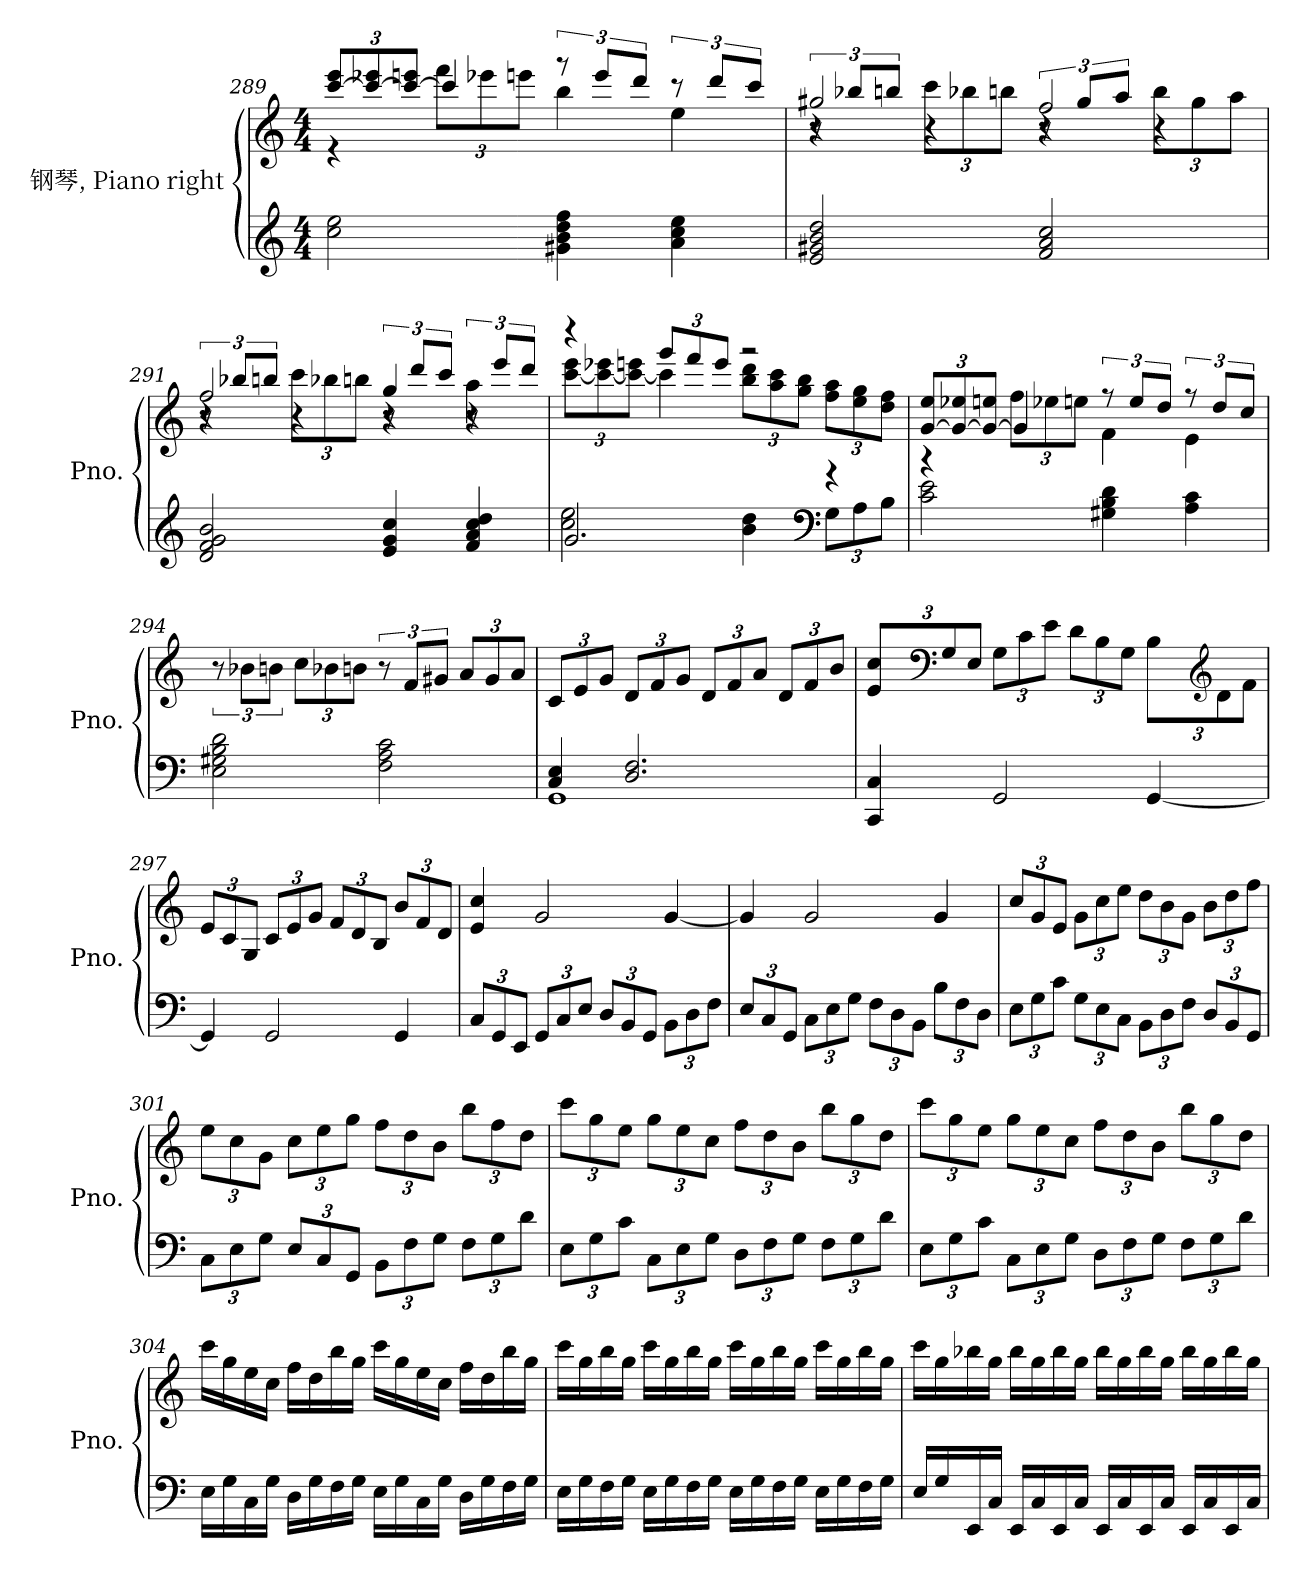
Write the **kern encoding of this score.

**kern	**kern
*part1	*part1
*staff2	*staff1
*I"钢琴, Piano right	*
*I'Pno.	*
*clefG2	*clefG2
*k[]	*k[]
*M4/4	*M4/4
*MM138	*MM138
*	*Xbrackettup
=289	=289
*	*^
2cc\ 2ee\	[12ccc/ 12eee/L	4r
.	12ccc/_ 12eee-X/	.
.	12ccc/_ 12eeen/J	.
.	4ccc/]	12fff\L
.	.	12eee-X\
.	.	12eeen\J
*	*brackettup	*
*	*MM141	*
4g#X\ 4b\ 4dd\ 4ff\	12r	4bb\
.	12eee/L	.
.	12ddd/J	.
*	*MM134	*
4a\ 4cc\ 4ee\	12r	4ee\
.	12ddd/L	.
.	12ccc/J	.
*	*v	*v
!!LO:PB:g=z
=290	=290
*	*MM138
*	*^
*	*	*^
2e/ 2g#X/ 2b/ 2dd/	12r	4r	2gg#X/
.	12bb-X/L	.	.
.	12bbn/J	.	.
*	*	*Xbrackettup	*
.	4r	12ccc\L	.
.	.	12bb-X\	.
.	.	12bbn\J	.
*	*brackettup	*	*
2f/ 2a/ 2cc/	12r	4r	2ff/
.	12gg#/L	.	.
.	12aa/J	.	.
*	*	*Xbrackettup	*
*	*MM131	*	*
.	4r	12bb\L	.
.	.	12gg#\	.
.	.	12aa\J	.
=291	=291	=291	=291
*	*brackettup	*	*
*	*MM137	*	*
2d/ 2f/ 2g/ 2b/	12r	4r	2ff/
.	12bb-X/L	.	.
.	12bbn/J	.	.
*	*	*Xbrackettup	*
.	4r	12ccc\L	.
.	.	12bb-X\	.
.	.	12bbn\J	.
*	*brackettup	*	*
*	*MM140	*	*
4e/ 4g/ 4cc/	12r	4r	4gg/
.	12ddd/L	.	.
.	12ccc/J	.	.
*	*MM132	*	*
4f/ 4a/ 4cc/ 4dd/	12r	4aa\	4r
.	12eee/L	.	.
.	12ddd/J	.	.
*	*	*v	*v
!!LO:LB:g=z
=292	=292	=292
*^	*	*
*	*	*	*Xbrackettup
*v	*v	*	*
*	*v	*v
*	*MM138
*^	*^
2.g/	2cc\ 2ee\	4r	[12ccc\ 12eee\L
.	.	.	12ccc\_ 12eee-X\
.	.	.	12ccc\_ 12eeen\J
.	.	12ggg/L	4ccc\]
.	.	12fff/	.
.	.	12eee/J	.
*	*	*MM136	*
.	4b\ 4dd\	2r	12bb\ 12ddd\L
.	.	.	12aa\ 12ccc\
.	.	.	12gg\ 12bb\J
*clefF4	*	*	*
*	*Xbrackettup	*	*
*	*	*MM130	*
4r	12G\L	.	12ff\ 12aa\L
.	12A\	.	12ee\ 12gg\
.	12B\J	.	12dd\ 12ff\J
*v	*v	*	*
=293	=293	=293
*	*MM138	*
2c\ 2e\	[12g/ 12ee/L	4r
.	12g/_ 12ee-X/	.
.	12g/_ 12een/J	.
.	4g/]	12ff\L
.	.	12ee-X\
.	.	12een\J
*	*brackettup	*
*	*MM141	*
4G#X\ 4B\ 4d\	12r	4f\
.	12ee/L	.
.	12dd/J	.
*	*MM134	*
4A\ 4c\	12r	4e\
.	12dd/L	.
.	12cc/J	.
*	*v	*v
!!LO:LB:g=z
=294	=294
*	*MM138
2E\ 2G#X\ 2B\ 2d\	12r
.	12b-X\L
.	12bn\J
*	*Xbrackettup
.	12cc\L
.	12b-X\
.	12bn\J
*	*brackettup
2F\ 2A\ 2c\	12r
.	12f/L
.	12g#X/J
*	*Xbrackettup
*	*MM131
.	12a/L
.	12g#/
.	12a/J
=295	=295
*	*MM137
*^	*
4C/ 4E/	1GG	12c/L
.	.	12e/
*	*	*MM129
.	.	12g/J
*	*	*MM135
2.D/ 2.F/	.	12d/L
.	.	12f/
*	*	*MM126
.	.	12g/J
*	*	*MM130
.	.	12d/L
.	.	12f/
*	*	*MM129
.	.	12a/J
*	*	*MM133
.	.	12d/L
.	.	12f/
*	*	*MM129
.	.	12b/J
*v	*v	*
=296	=296
*	*MM137
4CC/ 4C/	12e/ 12cc/L
*	*clefF4
.	12G/
.	12E/J
2GG/	12G\L
.	12c\
*	*MM134
.	12e\J
*	*MM138
.	12d\L
.	12B\
.	12G\J
[4GG/	12B\L
*	*clefG2
.	12d\
*	*MM133
.	12f\J
!!LO:LB:g=z
=297	=297
*	*MM139
4GG/]	12e/L
.	12c/
.	12G/J
2GG/	12c/L
.	12e/
*	*MM134
.	12g/J
*	*MM140
.	12f/L
.	12d/
*	*MM135
.	12B/J
*	*MM140
4GG/	12b/L
.	12f/
.	12d/J
=298	=298
*	*MM141
12C/L	4e/ 4cc/
12GG/	.
12EE/J	.
12GG/L	2g/
12C/	.
12E/J	.
12D/L	.
12BB/	.
12GG/J	.
12BB\L	[4g/
12D\	.
12F\J	.
=299	=299
*	*MM140
12E/L	4g/]
12C/	.
12GG/J	.
12C\L	2g/
12E\	.
12G\J	.
12F\L	.
12D\	.
12BB\J	.
*	*MM140
12B\L	4g/
12F\	.
12D\J	.
!!LO:LB:g=z
=300	=300
*	*MM141
12E\L	12cc/L
12G\	12g/
12c\J	12e/J
12G\L	12g\L
12E\	12cc\
*	*MM136
12C\J	12ee\J
*	*MM140
12BB\L	12dd\L
12D\	12b\
12F\J	12g\J
12D/L	12b\L
12BB/	12dd\
*	*MM137
12GG/J	12ff\J
=301	=301
*	*MM141
12C\L	12ee\L
12E\	12cc\
12G\J	12g\J
12E/L	12cc\L
12C/	12ee\
*	*MM129
12GG/J	12gg\J
*	*MM141
12BB\L	12ff\L
12F\	12dd\
*	*MM130
12G\J	12b\J
*	*MM141
12F\L	12bb\L
12G\	12ff\
12d\J	12dd\J
=302	=302
*	*MM142
12E\L	12ccc\L
12G\	12gg\
12c\J	12ee\J
12C\L	12gg\L
12E\	12ee\
*	*MM137
12G\J	12cc\J
*	*MM142
12D\L	12ff\L
12F\	12dd\
12G\J	12b\J
12F\L	12bb\L
12G\	12gg\
*	*MM129
12d\J	12dd\J
!!LO:LB:g=z
=303	=303
*	*MM143
12E\L	12ccc\L
12G\	12gg\
12c\J	12ee\J
12C\L	12gg\L
12E\	12ee\
*	*MM136
12G\J	12cc\J
*	*MM143
12D\L	12ff\L
12F\	12dd\
12G\J	12b\J
12F\L	12bb\L
12G\	12gg\
*	*MM129
12d\J	12dd\J
=304	=304
*	*MM145
16E\LL	16ccc\LL
16G\	16gg\
16C\	16ee\
16G\JJ	16cc\JJ
16D\LL	16ff\LL
16G\	16dd\
16F\	16bb\
16G\JJ	16gg\JJ
16E\LL	16ccc\LL
16G\	16gg\
16C\	16ee\
16G\JJ	16cc\JJ
16D\LL	16ff\LL
16G\	16dd\
16F\	16bb\
*	*MM137
16G\JJ	16gg\JJ
=305	=305
16E\LL	16ccc\LL
16G\	16gg\
16F\	16bb\
16G\JJ	16gg\JJ
16E\LL	16ccc\LL
16G\	16gg\
16F\	16bb\
16G\JJ	16gg\JJ
*	*MM152
16E\LL	16ccc\LL
16G\	16gg\
16F\	16bb\
16G\JJ	16gg\JJ
16E\LL	16ccc\LL
16G\	16gg\
16F\	16bb\
*	*MM138
16G\JJ	16gg\JJ
!!LO:PB:g=z
=306	=306
*	*MM152
16E/LL	16ccc\LL
16G/	16gg\
16EE/	16bb-X\
16C/JJ	16gg\JJ
16EE/LL	16bb-\LL
16C/	16gg\
16EE/	16bb-\
16C/JJ	16gg\JJ
16EE/LL	16bb-\LL
16C/	16gg\
16EE/	16bb-\
16C/JJ	16gg\JJ
16EE/LL	16bb-\LL
16C/	16gg\
16EE/	16bb-\
*	*MM148
16C/JJ	16gg\JJ
=	=
*-	*-
